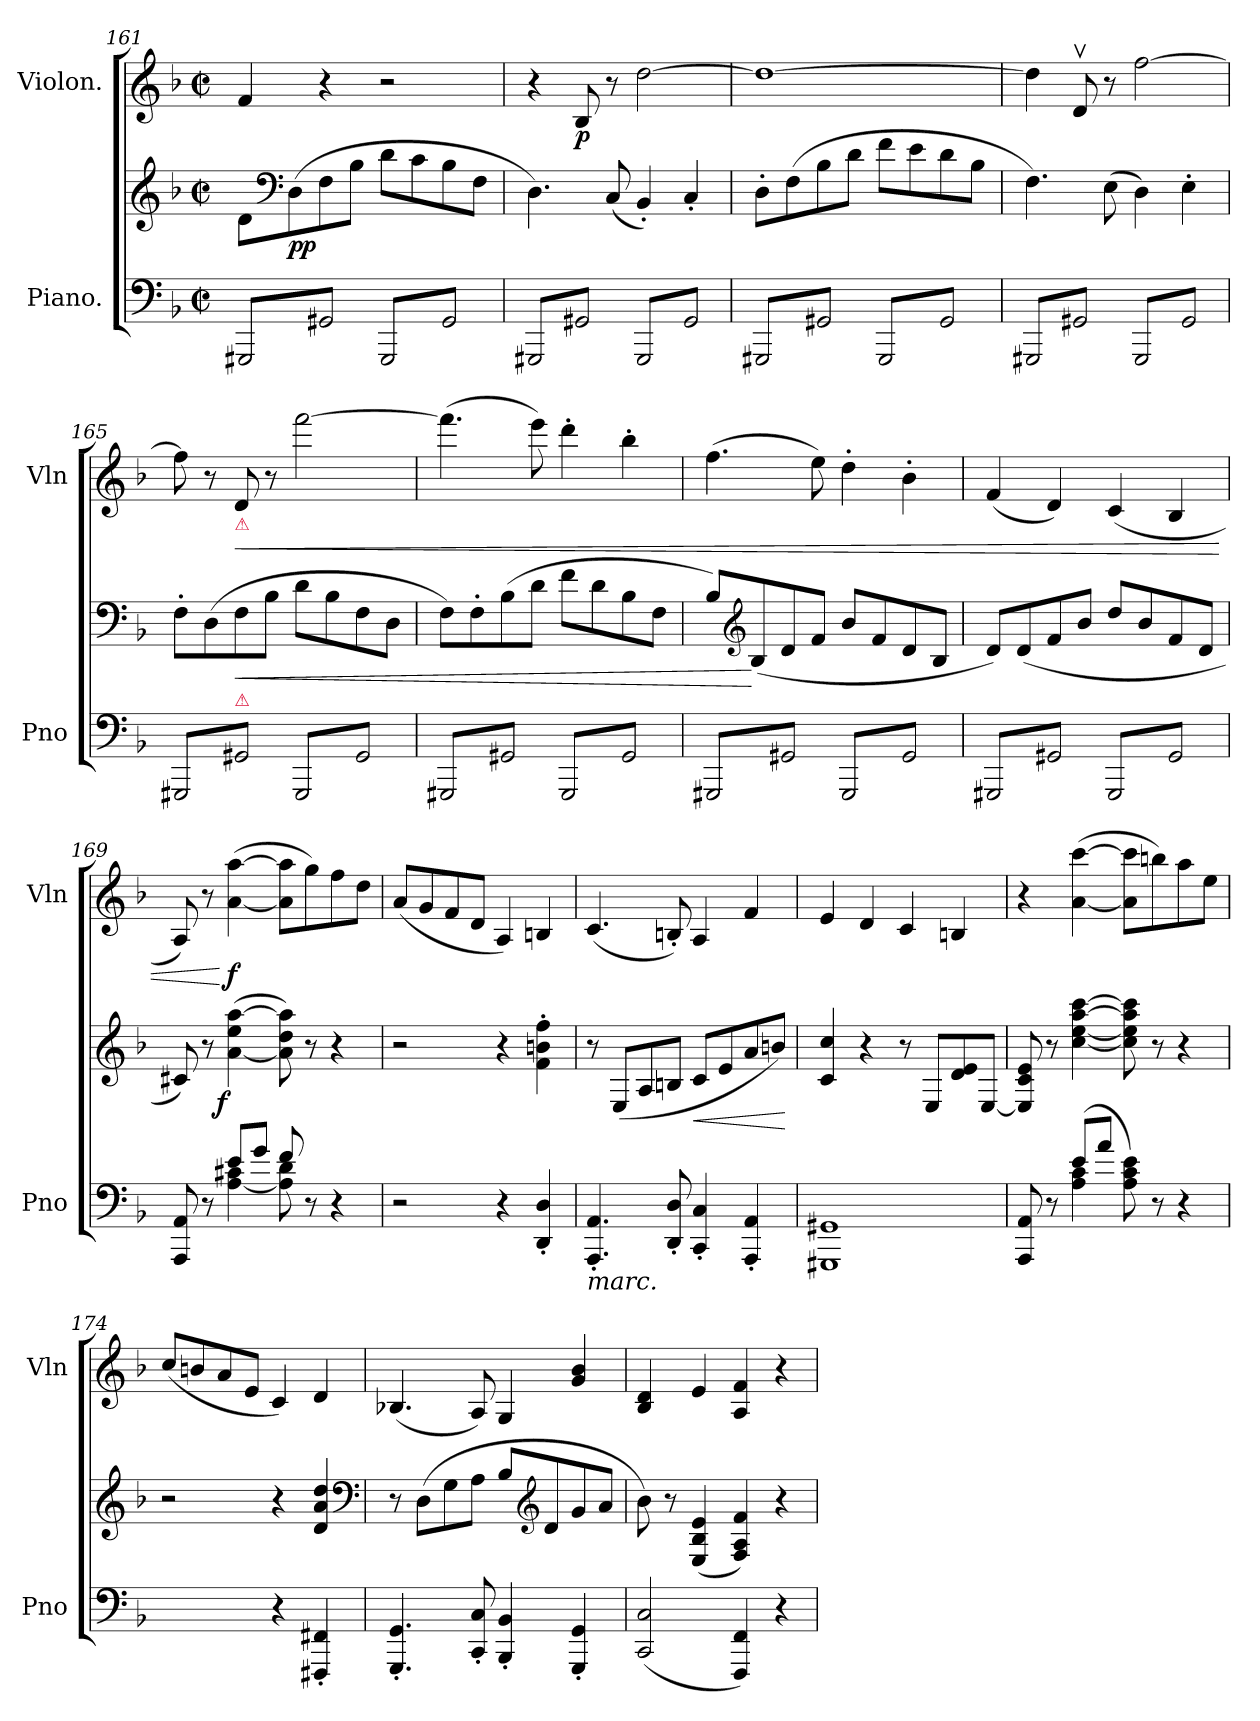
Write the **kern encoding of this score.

**kern	**kern	**dynam	**kern	**dynam
*part2	*part2	*part2	*part1	*part1
*staff3	*staff2	*staff2/3	*staff1	*staff1
*I"Piano.	*	*	*I"Violon.	*
*I'Pno	*	*	*I'Vln	*
*clefF4	*clefG2	*	*clefG2	*
*k[b-]	*k[b-]	*	*k[b-]	*
*M2/2	*M2/2	*	*M2/2	*
*met(c|)	*met(c|)	*	*met(c|)	*
=161	=161	=161	=161	=161
*tremolo	*	*	*	*
8GGG#X/L	8d\L	.	4f/	.
*	*clefF4	*	*	*
8GG#X/	(8D\	pp	.	.
8GGG#X/	8F\	.	4r	.
8GG#X/J	8B-\J	.	.	.
8GGG#/L	8d\L	.	2r	.
8GG#/	8c\	.	.	.
8GGG#/	8B-\	.	.	.
8GG#/J	8F\J	.	.	.
=162	=162	=162	=162	=162
8GGG#X/L	4.D\)	.	4r	.
8GG#X/	.	.	.	.
8GGG#X/	.	.	8B-/	p
8GG#X/J	(8C/	.	8r	.
8GGG#/L	4BB-'/)	.	[2dd\	.
8GG#/	.	.	.	.
8GGG#/	4C'/	.	.	.
8GG#/J	.	.	.	.
=163	=163	=163	=163	=163
8GGG#X/L	8D'\L	.	1dd_	.
8GG#X/	(8F\	.	.	.
8GGG#X/	8B-\	.	.	.
8GG#X/J	8d\J	.	.	.
8GGG#/L	8f\L	.	.	.
8GG#/	8e\	.	.	.
8GGG#/	8d\	.	.	.
8GG#/J	8B-\J	.	.	.
=164	=164	=164	=164	=164
8GGG#X/L	4.F\)	.	4dd\]	.
8GG#X/	.	.	.	.
8GGG#X/	.	.	8dv/	.
8GG#X/J	(8E\	.	8r	.
8GGG#/L	4D\)	.	[2ff\	.
8GG#/	.	.	.	.
8GGG#/	4E'\	.	.	.
8GG#/J	.	.	.	.
=165	=165	=165	=165	=165
8GGG#X/L	8F'\L	.	8ff\]	.
8GG#X/	(8D\	.	8r	.
!	!	!	!LO:TX:b:Bi:color=crimson:t=⚠	!
!	!LO:TX:b:Bi:color=crimson:t=⚠	!	!	!
!	!	!LO:HP:b	!	!LO:HP:b
8GGG#X/	8F\	<	8d/	<
8GG#X/J	8B-\J	.	8r	.
8GGG#/L	8d\L	.	[2fff\	.
8GG#/	8B-\	.	.	.
8GGG#/	8F\	.	.	.
8GG#/J	8D\J	.	.	.
=166	=166	=166	=166	=166
8GGG#X/L	8F\L)	.	(4.fff\]	.
8GG#X/	8F'\	.	.	.
8GGG#X/	(8B-\	.	.	.
8GG#X/J	8d\J	.	8eee\)	.
8GGG#/L	8f\L	.	4ddd'\	.
8GG#/	8d\	.	.	.
8GGG#/	8B-\	.	4bb-'\	.
8GG#/J	8F\J	.	.	.
=167	=167	=167	=167	=167
8GGG#X/L	8B-/L)	.	(4.ff\	.
*	*clefG2	*	*	*
8GG#X/	(8B-/	[	.	.
8GGG#X/	8d/	.	.	.
8GG#X/J	8f/J	.	8ee\)	.
8GGG#/L	8b-/L	.	4dd'\	.
8GG#/	8f/	.	.	.
8GGG#/	8d/	.	4b-'\	.
8GG#/J	8B-/J	.	.	.
=168	=168	=168	=168	=168
8GGG#X/L	8d/L)	.	(4f/	.
8GG#X/	(8d/	.	.	.
8GGG#X/	8f/	.	4d/)	.
8GG#X/J	8b-/J	.	.	.
8GGG#/L	8dd/L	.	(4c/	.
8GG#/	8b-/	.	.	.
8GGG#/	8f/	.	4B-/	.
8GG#/J	8d/J	.	.	.
*Xtremolo	*	*	*	*
=169	=169	=169	=169	=169
*^	*	*	*	*
8AAA/ 8AA/	4ryy	8c#X/)	.	8A/)	.
8r	.	8r	.	8r	.
!	!	!	!LO:DY:rj	!	!
8e/L	[4A\ 4c#X\	([4a\ 4ee\ [4aa\	f	([4a\ [4aa\	[ f
8g/J	.	.	.	.	.
8f/	8A]\ 8d\	8a]\ 8dd\ 8aa]\)	.	8a]\ 8aa]\L	.
8r	4.ryy	8r	.	8gg\)	.
4r	.	4r	.	8ff\	.
.	.	.	.	8dd\J	.
*v	*v	*	*	*	*
=170	=170	=170	=170	=170
2r	2r	.	(8a/L	.
.	.	.	8g/	.
.	.	.	8f/	.
.	.	.	8d/J	.
4r	4r	.	4A/)	.
4DD'/ 4D'/	4f'\ 4bn'\ 4ff'\	.	4Bn/	.
=171	=171	=171	=171	=171
!LO:TX:b:i:t=marc.	!	!	!	!
4.AAA'/ 4.AA'/	8r	.	(4.c/	.
.	(8E/L	.	.	.
.	8A/	.	.	.
8DD'/ 8D'/	8Bn/J	.	8Bn'/)	.
!	!	!LO:HP:b	!	!
4CC'/ 4C'/	8c/L	<	4A/	.
.	8e/	.	.	.
4AAA'/ 4AA'/	8a/	.	4f/	.
.	8bn/J)	.	.	.
.	.	[	.	.
=172	=172	=172	=172	=172
1GGG#X 1GG#X	4c/ 4cc/	.	4e/	.
.	4r	.	4d/	.
.	8r	.	4c/	.
.	8E/L	.	.	.
.	8d/ 8e/	.	4Bn/	.
.	[8E/J	.	.	.
=173	=173	=173	=173	=173
*^	*	*	*	*
8AAA/ 8AA/	4ryy	8E]/ 8c/ 8e/	.	4r	.
8r	.	8r	.	.	.
(8e/L	4A\ 4c\	[4cc\ [4ee\ [4aa\ [4ccc\	.	([4a\ [4ccc\	.
8a/J	.	.	.	.	.
8ryy	8A\ 8c\ 8e\)	8cc]\ 8ee]\ 8aa]\ 8ccc]\	.	8a]\ 8ccc]\L	.
8r	4.ryy	8r	.	8bbn\)	.
4r	.	4r	.	8aa\	.
.	.	.	.	8ee\J	.
*v	*v	*	*	*	*
=174	=174	=174	=174	=174
2ryy	2r	.	(8cc/L	.
.	.	.	8bn/	.
.	.	.	8a/	.
.	.	.	8e/J	.
4r	4r	.	4c/)	.
4FFF#X'/ 4FF#X'/	4d/ 4a/ 4dd/	.	4d/	.
*	*clefF4	*	*	*
=175	=175	=175	=175	=175
4.GGG'/ 4.GG'/	8r	.	(4.B-X/	.
.	(<8D\L	.	.	.
.	8G\	.	.	.
8CC'/ 8C'/	8A\J	.	8A/)	.
4BBB-'/ 4BB-'/	8B-/L	.	4G/	.
*	*clefG2	*	*	*
.	8d/	.	.	.
4GGG'/ 4GG'/	8g/	.	4g/ 4b-/	.
.	8a/J	.	.	.
=176	=176	=176	=176	=176
(2CC/ 2C/	8b-\)	.	4B-/ 4d/	.
.	8r	.	.	.
.	(4E/ 4B-/ 4e/	.	4e/	.
4FFF/ 4FF/)	4F/ 4A/ 4f/)	.	4A/ 4f/	.
4r	4r	.	4r	.
=	=	=	=	=
*-	*-	*-	*-	*-
